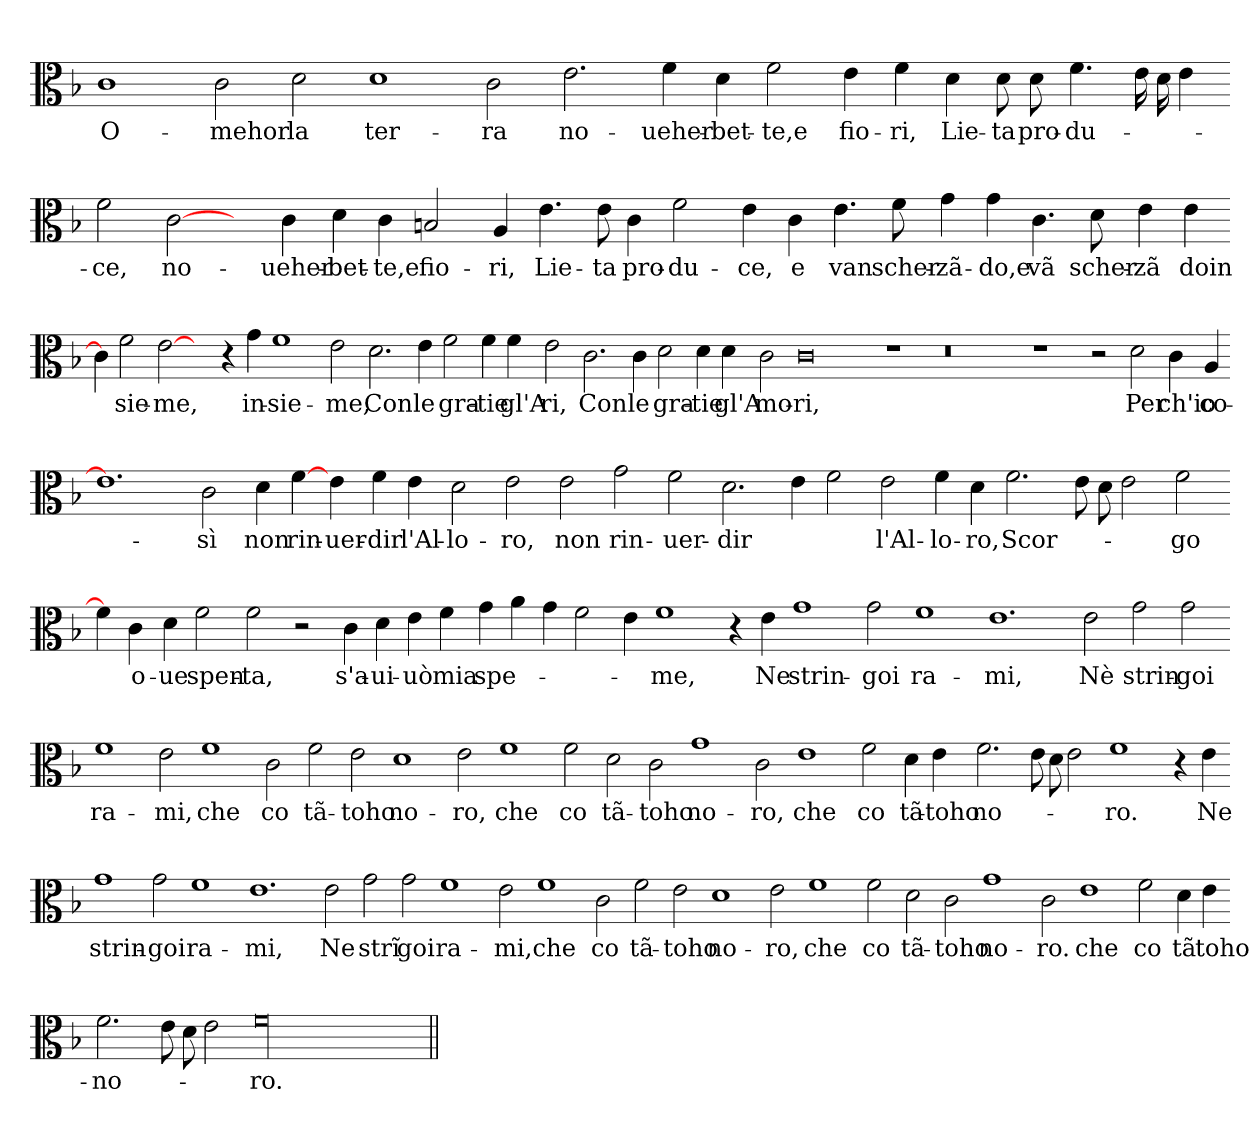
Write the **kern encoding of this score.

**kern	**text
*part1	*part1
*staff1	*staff1
*clefC3	*
*k[b-]	*
=	=
1c	O-
2c	mehor
2d	la
1d	ter-
2c	ra
2.e	no-
4f	ueher-
4d	bet-
2f	te,e
4e	fio-
4f	ri,
4d	Lie-
8d	ta
8d	pro-
4.f	du-
16e	.
16d	.
4e	.
=-	=-
2f	ce,
[2c	no-
4ryy	.
4c	ueher-
4d	bet-
4c	te,e
2Bn	fio-
4A	ri,
4.e	Lie-
8e	ta
4c	pro-
2f	du-
4e	ce,
4c	e
4.e	van
8f	scher-
4g	zã-
4g	do,e
4.c	vã
8d	scher-
4e	zã
4e	doin
=-	=-
4c]	.
2f	sie-
[2e	me,
4ryy	.
4r	.
4g	in-
1f	sie-
2e	me,
2.d	Con
4e	le
2f	gra-
4f	tie
4f	gl'A-
2e	ri,
2.c	Con
4c	le
2d	gra-
4d	tie
4d	gl'A-
2c	mo-
0c	ri,
1r	.
0r	.
1r	.
2r	.
2d	Per-
4c	ch'io
4A	co-
=-	=-
1.e]	.
2c	sì
4d	non
[4f	rin-
4e	uer-
4f	dir
4e	l'Al-
2d	lo-
2e	ro,
2e	non
2g	rin-
2f	uer-
2.d	dir
4e	.
2f	.
2e	l'Al-
4f	lo-
4d	ro,
2.f	Scor-
8e	.
8d	.
2e	.
2f	go
=-	=-
4f]	.
4c	o-
4d	ue
2f	spen-
2f	ta,
2r	.
4c	s'a-
4d	ui-
4e	uò
4f	mia
4g	spe-
4a	.
4g	.
2f	.
4e	.
1f	me,
4r	.
4e	Ne
1g	strin-
2g	goi
1f	ra-
1.e	mi,
2e	Nè
2g	strin-
2g	goi
=-	=-
1f	ra-
2e	mi,
1f	che
2c	co
2f	tã-
2e	toho-
1d	no-
2e	ro,
1f	che
2f	co
2d	tã-
2c	toho-
1g	no-
2c	ro,
1e	che
2f	co
4d	tã-
4e	toho-
2.f	no-
8e	.
8d	.
2e	.
1f	ro.
4r	.
4e	Ne
=-	=-
1g	strin-
2g	goi
1f	ra-
1.e	mi,
2e	Ne
2g	strĩ-
2g	goi
1f	ra-
2e	mi,
1f	che
2c	co
2f	tã-
2e	toho-
1d	no-
2e	ro,
1f	che
2f	co
2d	tã-
2c	toho-
1g	no-
2c	ro.
1e	che
2f	co
4d	tã-
4e	toho-
=-	=-
2.f	no-
8e	.
8d	.
2e	.
00f	ro.
=||	=||
*-	*-
